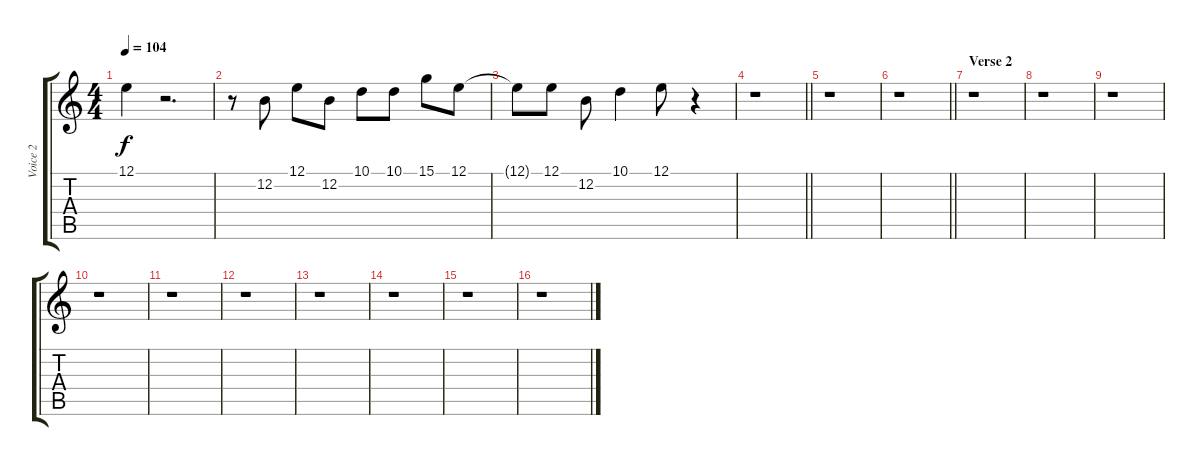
\track ("Voice 2" "Voice 2") {instrument lead2sawtooth}
\staff {score tabs}
\tuning (E4 B3 G3 D3 A2 E2) {hide}
\ts (4 4)
\tempo 104
\clef g2
\ks c
12.1.4{dy f} r.2{d} |
r.8 12.2.8 12.1.8 12.2.8 10.1.8 10.1.8 15.1.8 12.1.8 |
12.1{t}.8 12.1.8 12.2.8 10.1.4 12.1.8 r.4 |
\barLineRight lightlight
r.1 |
r.1 |
\barLineRight lightlight
r.1 |
\section ("" "Verse 2")
r.1 |
r.1 |
r.1 |
r.1 |
r.1 |
r.1 |
r.1 |
r.1 |
r.1 |
r.1
